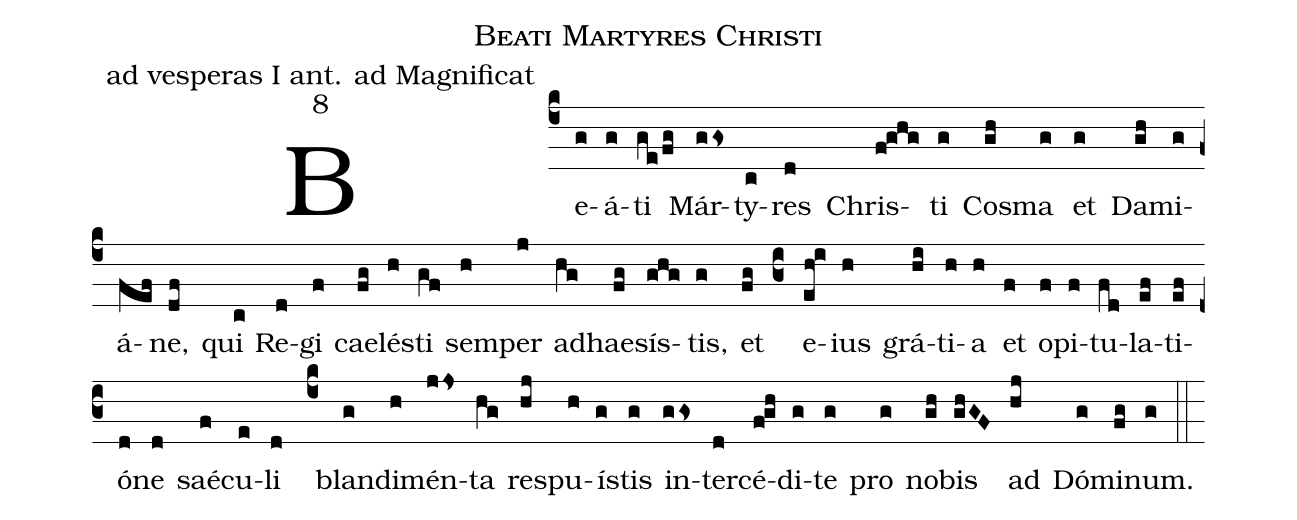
name: Beati Martyres Christi;
office-part: ad vesperas I ant. ad Magnificat;
mode: 8;
%%
(c4)
Be(g)á(g)ti(ge/fg) Már(ggs)ty(c)res(d) Chris(f!ghg)ti(g)
Cos(gh)ma(g) et(g) Da(gh)mi(g)á(fef)ne,(df)
qui(c) Re(d)gi(f) cae(fg)lés(h)ti(gf)
sem(h)per(j) ad(hg)hae(fg)sís(ghg)tis,(g)

% v antifonari navic:
et(fg)
(c3)
e(eh!i)ius(h) grá(hi)ti(h)a(h)
et(f) o(f)pi(f)tu(fd)la(ef)ti(ef)ó(d)ne(d) saé(f)cu(e)li(d)
(c4)
blan(g)di(h)mén(jjs)ta(hg) re(hj)spu(h)ís(g)tis(g)

in(ggs)ter(d)cé(f!gh)di(g)te(g)
pro(g) no(gh)bis(ghGF) ad(hj) Dó(g)mi(fg)num.(g) (::)
